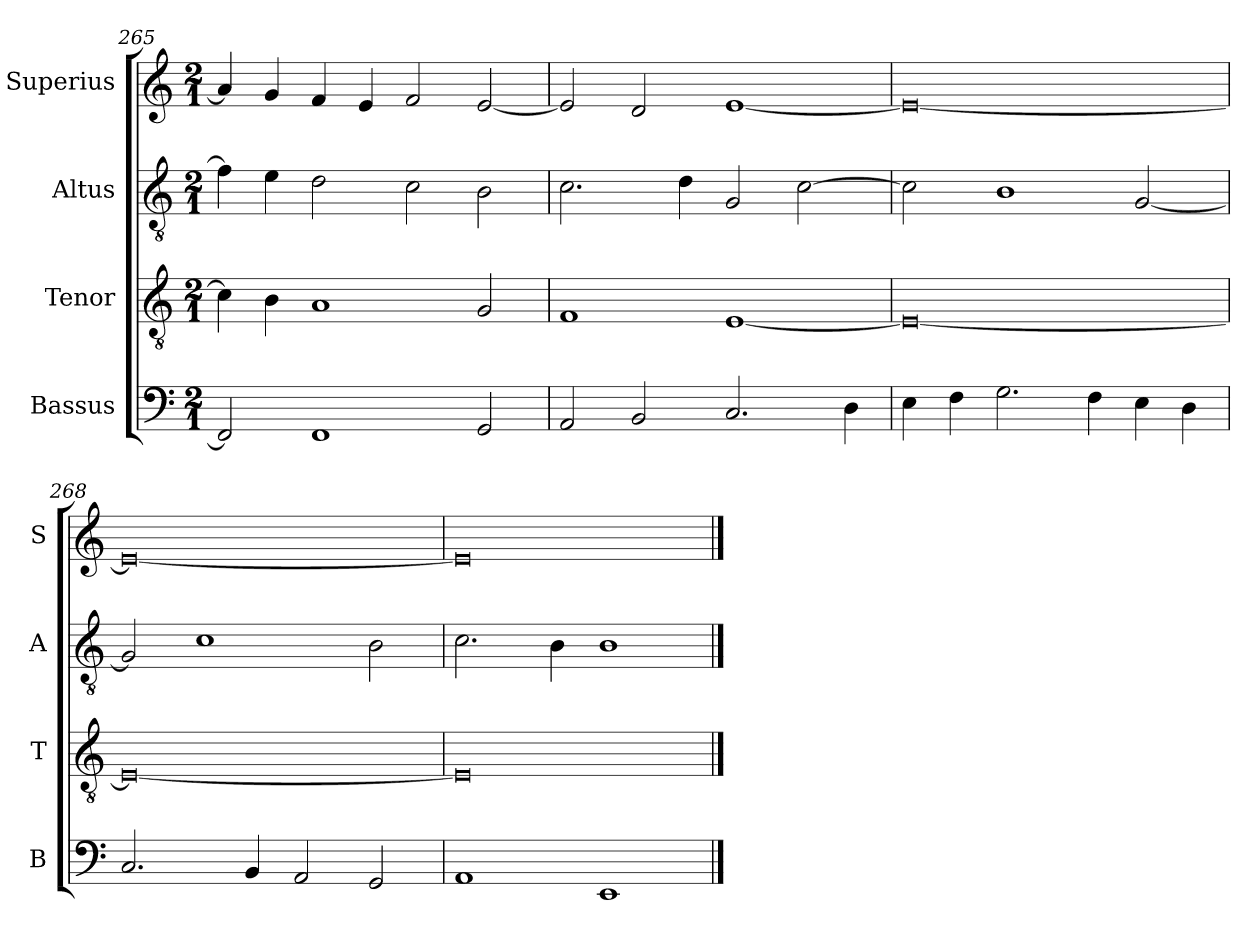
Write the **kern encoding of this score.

**kern	**kern	**kern	**kern
*part4	*part3	*part2	*part1
*staff4	*staff3	*staff2	*staff1
*I"Bassus	*I"Tenor	*I"Altus	*I"Superius
*I'B	*I'T	*I'A	*I'S
*clefF4	*clefGv2	*clefGv2	*clefG2
*k[]	*k[]	*k[]	*k[]
*M2/1	*M2/1	*M2/1	*M2/1
=265	=265	=265	=265
2FF/]	4c\]	4f\]	4a/]
.	4B\	4e\	4g/
1FF	1A	2d\	4f/
.	.	.	4e/
.	.	2c\	2f/
2GG/	2G/	2B\	[2e/
=266	=266	=266	=266
2AA/	1F	2.c\	2e/]
2BB/	.	.	2d/
.	.	4d\	.
2.C/	[1E	2G/	[1e
.	.	[2c\	.
4D\	.	.	.
=267	=267	=267	=267
4E\	0E_	2c\]	0e_
4F\	.	.	.
2.G\	.	1B	.
4F\	.	.	.
4E\	.	[2G/	.
4D\	.	.	.
=268	=268	=268	=268
2.C/	0E_	2G/]	0e_
.	.	1c	.
4BB/	.	.	.
2AA/	.	.	.
2GG/	.	2B\	.
=269	=269	=269	=269
1AA	0E]	2.c\	0e]
.	.	4B\	.
1EE	.	1B	.
==	==	==	==
*-	*-	*-	*-
